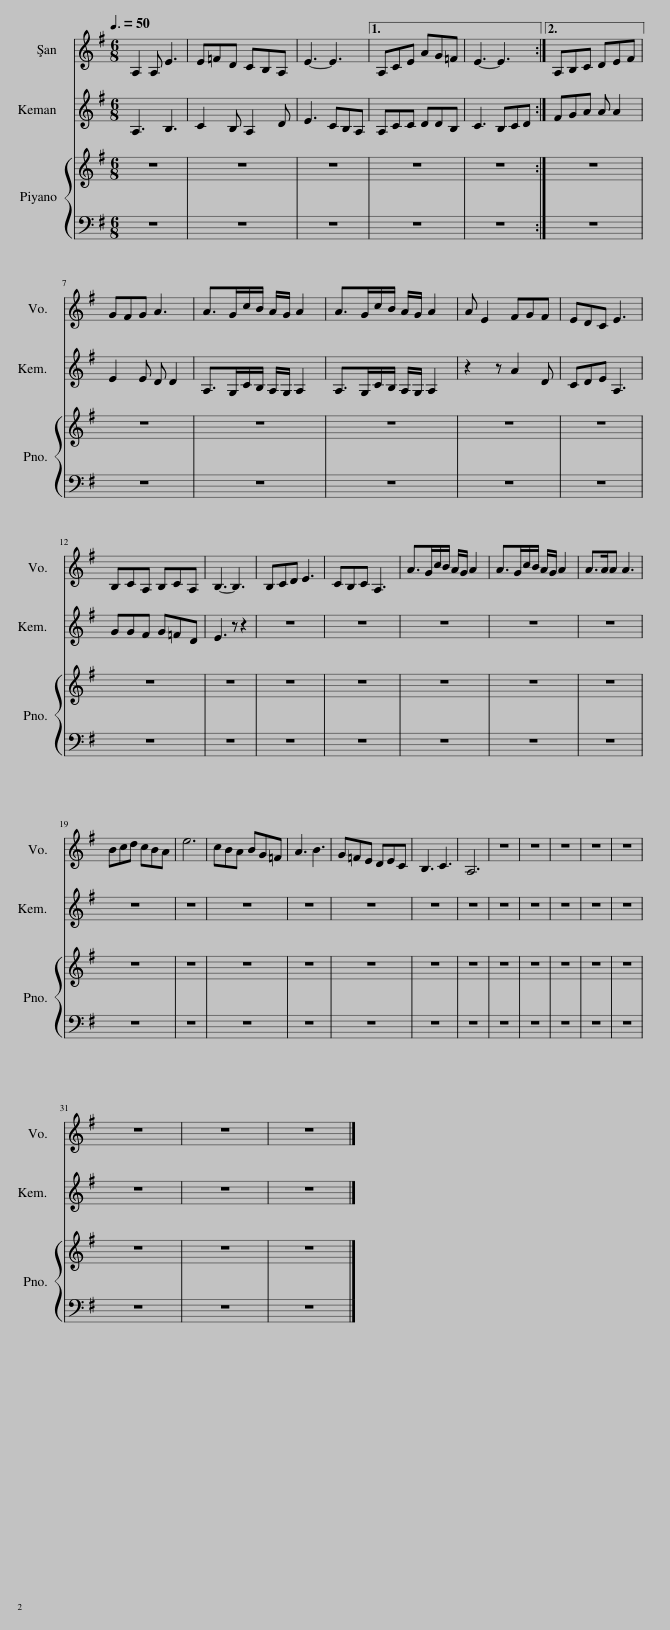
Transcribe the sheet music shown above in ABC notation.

X:1
%%score 1 2
L:1/8
Q:3/8=50
M:6/8
I:linebreak $
K:G
V:1 treble
V:2 treble
V:1
 A,2 A, E3 | E=FD CB,A, | E3- E3 |1 A,CE AG=F || E3- E3 :|2 %5
 A,B,C DEF ||$ GFG A3 | A>Gc/B/ A/G/ A2 | A>Gc/B/ A/G/ A2 | A E2 FGF | %10
 EDC E3 |$ B,CA, B,CA, | B,3- B,3 | B,CD E3 | CB,C A,3 | %15
 A>Gc/B/ A/G/ A2 | A>Gc/B/ A/G/ A2 | A>AA A3 |$ Bcd cBA | e6 | %20
 cBA BG=F | A3 B3 | G=FE DEC | B,3 C3 | A,6 | %25
 z6 | z6 | z6 | z6 | z6 |$ %30
 z6 | z6 | z6 |] %33
V:2
 A,3 B,3 | C2 B, A,2 D | E3 CB,A, |1 A,CC DDB, || C3 B,CD :|2 %5
 FGA A A2 ||$ E2 E D D2 | A,>G,C/B,/ A,/G,/ A,2 | A,>G,C/B,/ A,/G,/ A,2 | z2 z A2 D | %10
 CDE A,3 |$ GGF G=FD | E3 z z2 | z6 | z6 | %15
 z6 | z6 | z6 |$ z6 | z6 | %20
 z6 | z6 | z6 | z6 | z6 | %25
 z6 | z6 | z6 | z6 | z6 |$ %30
 z6 | z6 | z6 |] %33
